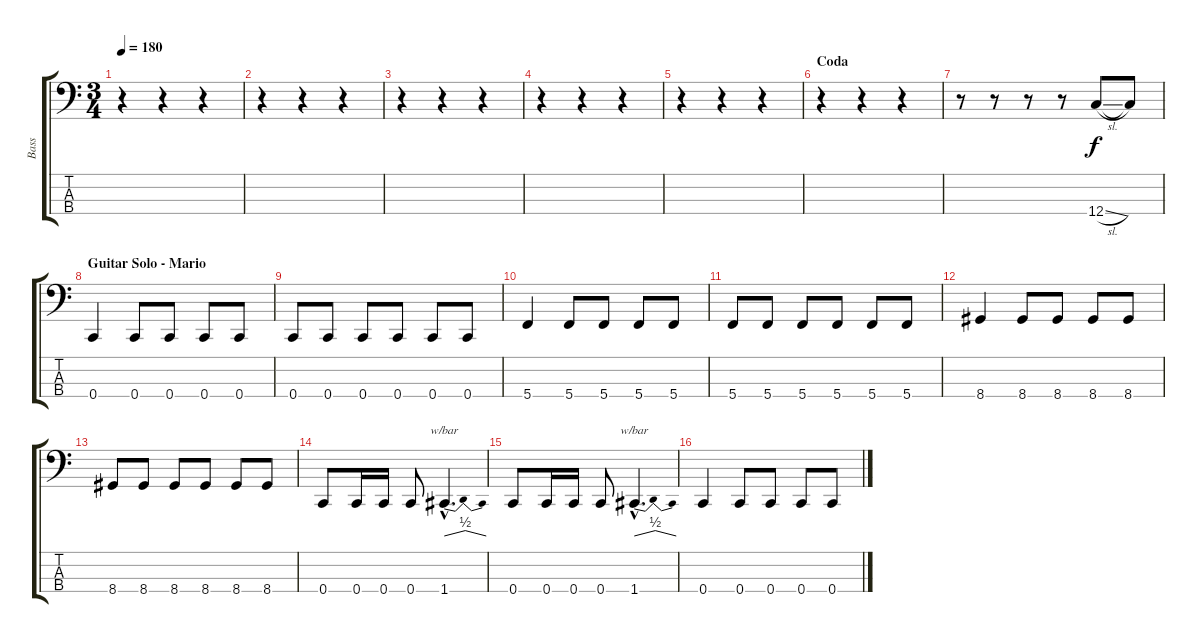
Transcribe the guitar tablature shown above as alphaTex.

\track ("Bass" "Bass") {instrument electricbassfinger}
\staff {score tabs}
\tuning (F2 C2 G1 C1) {hide}
\ts (3 4)
\tempo 180
\clef f4
\ks c
r.4{dy f} r.4 r.4 |
r.4 r.4 r.4 |
r.4 r.4 r.4 |
r.4 r.4 r.4 |
r.4 r.4 r.4 |
\section ("" "Coda")
r.4 r.4 r.4 |
r.8 r.8 r.8 r.8 12.4{sl}.8 12.4{t}.8 |
\section ("" "Guitar Solo - Mario")
0.4.4 0.4.8 0.4.8 0.4.8 0.4.8 |
0.4.8 0.4.8 0.4.8 0.4.8 0.4.8 0.4.8 |
5.4.4 5.4.8 5.4.8 5.4.8 5.4.8 |
5.4.8 5.4.8 5.4.8 5.4.8 5.4.8 5.4.8 |
8.4.4 8.4.8 8.4.8 8.4.8 8.4.8 |
8.4.8 8.4.8 8.4.8 8.4.8 8.4.8 8.4.8 |
0.4.8 0.4.16 0.4.16 0.4.8 1.4{hac}.4{d tbe (dip default 0 0 30 2 60 0)} |
0.4.8 0.4.16 0.4.16 0.4.8 1.4{hac}.4{d tbe (dip default 0 0 30 2 60 0)} |
0.4.4 0.4.8 0.4.8 0.4.8 0.4.8
